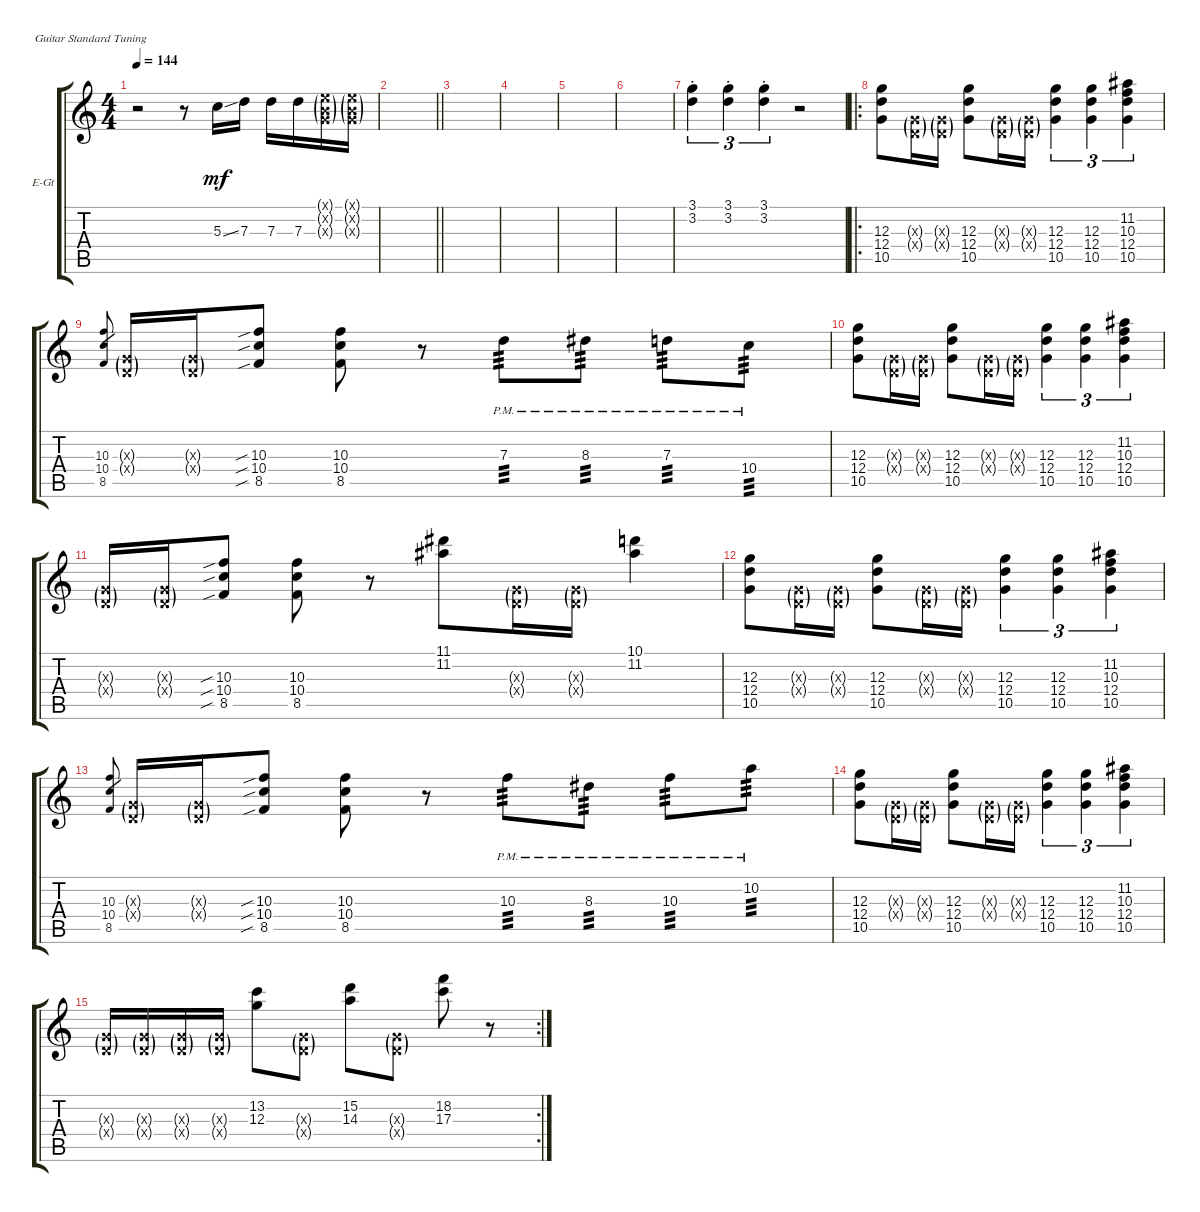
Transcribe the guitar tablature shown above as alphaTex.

\bracketExtendMode groupsimilarinstruments
\firstSystemTrackNameOrientation horizontal
\otherSystemsTrackNameOrientation horizontal
\track ("Left" "E-Gt") {instrument distortionguitar}
\staff {score tabs}
\tuning (E4 B3 G3 D3 A2 E2)
\ts (4 4)
\tempo 144
\clef g2
\ks c
r.2{dy mf} r.8 5.3{ss}.16 7.3.16 7.3.16 7.3.16 (0.3{g x} 0.2{g x} 0.1{g x}).16 (0.3{g x} 0.2{g x} 0.1{g x}).16 |
\barLineRight lightlight
|
|
|
|
|
(3.1{st} 3.2{st}).4{tu (3 2)} (3.1{st} 3.2{st}).4{tu (3 2)} (3.1{st} 3.2{st}).4{tu (3 2)} r.2 |
\ro
(10.5 12.4 12.3).8 (0.3{g x} 0.4{g x}).16 (0.4{g x} 0.3{g x}).16 (10.5 12.4 12.3).8 (0.3{g x} 0.4{g x}).16 (0.4{g x} 0.3{g x}).16 (10.5 12.4 12.3).4{tu (3 2)} (10.5 12.4 12.3).4{tu (3 2)} (10.5 12.4 10.3 11.2).4{tu (3 2)} |
(8.5 10.4 10.3).8{gr} (0.4{g x} 0.3{g x}).16 (0.4{g x} 0.3{g x}).16 (8.5{sib} 10.4{sib} 10.3{sib}).8 (8.5 10.4 10.3).8 r.8 7.3{pm}.8{tp 3} 8.3{pm}.8{tp 3} 7.3{pm}.8{tp 3} 10.4{pm}.8{tp 3} |
(10.5 12.4 12.3).8 (0.3{g x} 0.4{g x}).16 (0.4{g x} 0.3{g x}).16 (10.5 12.4 12.3).8 (0.3{g x} 0.4{g x}).16 (0.4{g x} 0.3{g x}).16 (10.5 12.4 12.3).4{tu (3 2)} (10.5 12.4 12.3).4{tu (3 2)} (10.5 12.4 10.3 11.2).4{tu (3 2)} |
(0.4{g x} 0.3{g x}).16 (0.4{g x} 0.3{g x}).16 (8.5{sib} 10.4{sib} 10.3{sib}).8 (8.5 10.4 10.3).8 r.8 (11.2 11.1).8 (0.4{g x} 0.3{g x}).16 (0.4{g x} 0.3{g x}).16 (11.2 10.1).4 |
(10.5 12.4 12.3).8 (0.3{g x} 0.4{g x}).16 (0.4{g x} 0.3{g x}).16 (10.5 12.4 12.3).8 (0.3{g x} 0.4{g x}).16 (0.4{g x} 0.3{g x}).16 (10.5 12.4 12.3).4{tu (3 2)} (10.5 12.4 12.3).4{tu (3 2)} (10.5 12.4 10.3 11.2).4{tu (3 2)} |
(8.5 10.4 10.3).8{gr} (0.4{g x} 0.3{g x}).16 (0.4{g x} 0.3{g x}).16 (8.5{sib} 10.4{sib} 10.3{sib}).8 (8.5 10.4 10.3).8 r.8 10.3{pm}.8{tp 3} 8.3{pm}.8{tp 3} 10.3{pm}.8{tp 3} 10.2{pm}.8{tp 3} |
(10.5 12.4 12.3).8 (0.3{g x} 0.4{g x}).16 (0.4{g x} 0.3{g x}).16 (10.5 12.4 12.3).8 (0.3{g x} 0.4{g x}).16 (0.4{g x} 0.3{g x}).16 (10.5 12.4 12.3).4{tu (3 2)} (10.5 12.4 12.3).4{tu (3 2)} (10.5 12.4 10.3 11.2).4{tu (3 2)} |
\rc 2
(0.3{g x} 0.4{g x}).16 (0.4{g x} 0.3{g x}).16 (0.3{g x} 0.4{g x}).16 (0.4{g x} 0.3{g x}).16 (12.3 13.2).8 (0.3{g x} 0.4{g x}).8 (14.3 15.2).8 (0.3{g x} 0.4{g x}).8 (17.3 18.2).8 r.8
